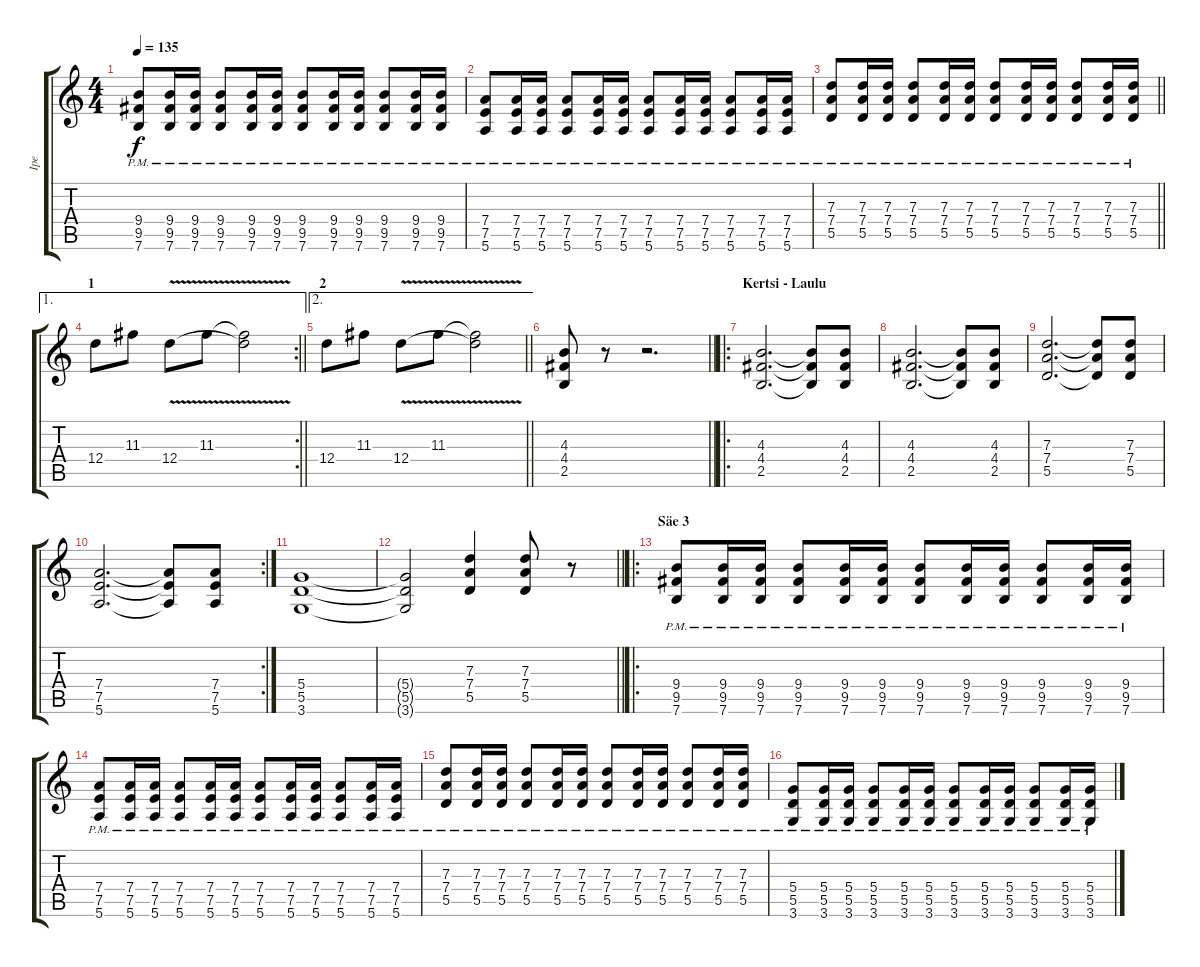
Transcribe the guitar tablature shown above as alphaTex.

\track ("Ipe" "Ipe") {instrument overdrivenguitar}
\staff {score tabs}
\tuning (E4 B3 G3 D3 A2 E2) {hide}
\ts (4 4)
\tempo 135
\clef g2
\ks c
(9.4{pm} 9.5{pm} 7.6{pm}).8{dy f} (9.4{pm} 9.5{pm} 7.6{pm}).16 (9.4{pm} 9.5{pm} 7.6{pm}).16 (9.4{pm} 9.5{pm} 7.6{pm}).8 (9.4{pm} 9.5{pm} 7.6{pm}).16 (9.4{pm} 9.5{pm} 7.6{pm}).16 (9.4{pm} 9.5{pm} 7.6{pm}).8 (9.4{pm} 9.5{pm} 7.6{pm}).16 (9.4{pm} 9.5{pm} 7.6{pm}).16 (9.4{pm} 9.5{pm} 7.6{pm}).8 (9.4{pm} 9.5{pm} 7.6{pm}).16 (9.4{pm} 9.5{pm} 7.6{pm}).16 |
(7.4{pm} 7.5{pm} 5.6{pm}).8 (7.4{pm} 7.5{pm} 5.6{pm}).16 (7.4{pm} 7.5{pm} 5.6{pm}).16 (7.4{pm} 7.5{pm} 5.6{pm}).8 (7.4{pm} 7.5{pm} 5.6{pm}).16 (7.4{pm} 7.5{pm} 5.6{pm}).16 (7.4{pm} 7.5{pm} 5.6{pm}).8 (7.4{pm} 7.5{pm} 5.6{pm}).16 (7.4{pm} 7.5{pm} 5.6{pm}).16 (7.4{pm} 7.5{pm} 5.6{pm}).8 (7.4{pm} 7.5{pm} 5.6{pm}).16 (7.4{pm} 7.5{pm} 5.6{pm}).16 |
\barLineRight lightlight
(7.3{pm} 7.4{pm} 5.5{pm}).8 (7.3{pm} 7.4{pm} 5.5{pm}).16 (7.3{pm} 7.4{pm} 5.5{pm}).16 (7.3{pm} 7.4{pm} 5.5{pm}).8 (7.3{pm} 7.4{pm} 5.5{pm}).16 (7.3{pm} 7.4{pm} 5.5{pm}).16 (7.3{pm} 7.4{pm} 5.5{pm}).8 (7.3{pm} 7.4{pm} 5.5{pm}).16 (7.3{pm} 7.4{pm} 5.5{pm}).16 (7.3{pm} 7.4{pm} 5.5{pm}).8 (7.3{pm} 7.4{pm} 5.5{pm}).16 (7.3{pm} 7.4{pm} 5.5{pm}).16 |
\ae 1
\rc 2
\section ("" "1")
\barLineRight lightlight
12.4.8 11.3.8 12.4{v}.8 11.3{v}.8 (11.3{t} 12.4{t}).2 |
\ae 2
\section ("" "2")
\barLineRight lightlight
12.4.8 11.3.8 12.4{v}.8 11.3{v}.8 (11.3{t} 12.4{t}).2 |
\barLineRight lightlight
(4.3 4.4 2.5).8 r.8 r.2{d} |
\ro
\section ("" "Kertsi - Laulu")
(4.3 4.4 2.5).2{d} (4.3{t} 4.4{t} 2.5{t}).8 (4.3 4.4 2.5).8 |
(4.3 4.4 2.5).2{d} (4.3{t} 4.4{t} 2.5{t}).8 (4.3 4.4 2.5).8 |
(7.3 7.4 5.5).2{d} (7.3{t} 7.4{t} 5.5{t}).8 (7.3 7.4 5.5).8 |
\rc 2
(7.4 7.5 5.6).2{d} (7.4{t} 7.5{t} 5.6{t}).8 (7.4 7.5 5.6).8 |
(5.4 5.5 3.6).1 |
\barLineRight lightlight
(5.4{t} 5.5{t} 3.6{t}).2 (7.3 7.4 5.5).4 (7.3 7.4 5.5).8 r.8 |
\ro
\section ("" "Säe 3")
(9.4{pm} 9.5{pm} 7.6{pm}).8 (9.4{pm} 9.5{pm} 7.6{pm}).16 (9.4{pm} 9.5{pm} 7.6{pm}).16 (9.4{pm} 9.5{pm} 7.6{pm}).8 (9.4{pm} 9.5{pm} 7.6{pm}).16 (9.4{pm} 9.5{pm} 7.6{pm}).16 (9.4{pm} 9.5{pm} 7.6{pm}).8 (9.4{pm} 9.5{pm} 7.6{pm}).16 (9.4{pm} 9.5{pm} 7.6{pm}).16 (9.4{pm} 9.5{pm} 7.6{pm}).8 (9.4{pm} 9.5{pm} 7.6{pm}).16 (9.4{pm} 9.5{pm} 7.6{pm}).16 |
(7.4{pm} 7.5{pm} 5.6{pm}).8 (7.4{pm} 7.5{pm} 5.6{pm}).16 (7.4{pm} 7.5{pm} 5.6{pm}).16 (7.4{pm} 7.5{pm} 5.6{pm}).8 (7.4{pm} 7.5{pm} 5.6{pm}).16 (7.4{pm} 7.5{pm} 5.6{pm}).16 (7.4{pm} 7.5{pm} 5.6{pm}).8 (7.4{pm} 7.5{pm} 5.6{pm}).16 (7.4{pm} 7.5{pm} 5.6{pm}).16 (7.4{pm} 7.5{pm} 5.6{pm}).8 (7.4{pm} 7.5{pm} 5.6{pm}).16 (7.4{pm} 7.5{pm} 5.6{pm}).16 |
(7.3{pm} 7.4{pm} 5.5{pm}).8 (7.3{pm} 7.4{pm} 5.5{pm}).16 (7.3{pm} 7.4{pm} 5.5{pm}).16 (7.3{pm} 7.4{pm} 5.5{pm}).8 (7.3{pm} 7.4{pm} 5.5{pm}).16 (7.3{pm} 7.4{pm} 5.5{pm}).16 (7.3{pm} 7.4{pm} 5.5{pm}).8 (7.3{pm} 7.4{pm} 5.5{pm}).16 (7.3{pm} 7.4{pm} 5.5{pm}).16 (7.3{pm} 7.4{pm} 5.5{pm}).8 (7.3{pm} 7.4{pm} 5.5{pm}).16 (7.3{pm} 7.4{pm} 5.5{pm}).16 |
(5.4{pm} 5.5{pm} 3.6{pm}).8 (5.4{pm} 5.5{pm} 3.6{pm}).16 (5.4{pm} 5.5{pm} 3.6{pm}).16 (5.4{pm} 5.5{pm} 3.6{pm}).8 (5.4{pm} 5.5{pm} 3.6{pm}).16 (5.4{pm} 5.5{pm} 3.6{pm}).16 (5.4{pm} 5.5{pm} 3.6{pm}).8 (5.4{pm} 5.5{pm} 3.6{pm}).16 (5.4{pm} 5.5{pm} 3.6{pm}).16 (5.4{pm} 5.5{pm} 3.6{pm}).8 (5.4{pm} 5.5{pm} 3.6{pm}).16 (5.4{pm} 5.5{pm} 3.6{pm}).16
